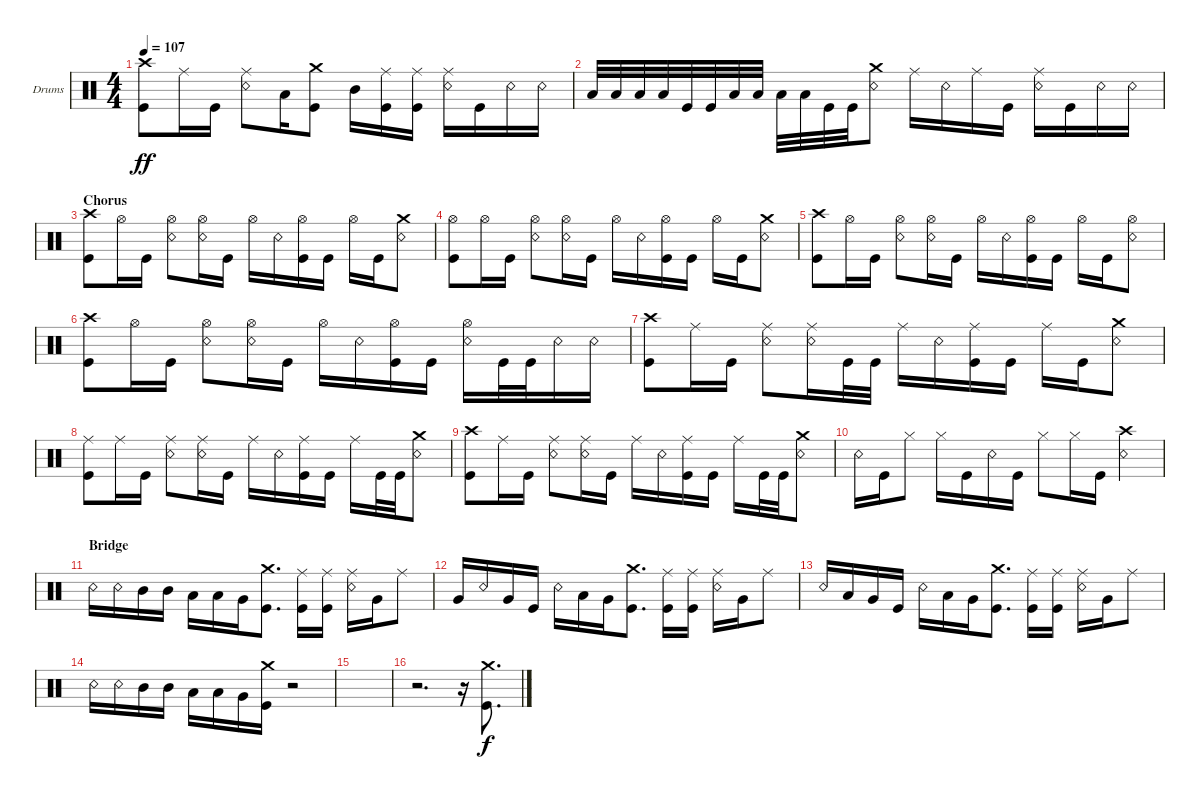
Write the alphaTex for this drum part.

\defaultSystemsLayout 4
\bracketExtendMode groupsimilarinstruments
\firstSystemTrackNameOrientation horizontal
\otherSystemsTrackNameOrientation horizontal
\track ("Danny Carey - Drums" "Drums") {instrument percussion}
\staff {score}
\articulation defaults
\ts (4 4)
\tempo 107
\clef neutral
\ks c
("Kick (hit)" "Crash high (hit)").8{dy ff} "Ride (middle)".16 "Kick (hit)".16 ("Snare (rim shot)" "Ride (middle)").8 "Low Tom (hit)".16 ("Kick (hit)" "Crash medium (hit)").8 "Mid Tom (hit)".16 ("Kick (hit)" "Ride (middle)").16 ("Ride (middle)" "Kick (hit)").16 ("Ride (middle)" "Snare (rim shot)").16 "Kick (hit)".16 "Snare (rim shot)".16 "Snare (rim shot)".16 |
"Low Tom (hit)".32 "Low Tom (hit)".32 "Low Tom (hit)".32 "Low Tom (hit)".32 "Kick (hit)".32 "Kick (hit)".32 "Low Tom (hit)".32 "Low Tom (hit)".32 "Low Tom (hit)".32 "Low Tom (hit)".32 "Kick (hit)".32 "Kick (hit)".32 ("Snare (rim shot)" "Crash medium (hit)").8 "Ride (middle)".16 "Snare (rim shot)".16 "Ride (middle)".16 "Kick (hit)".16 ("Snare (rim shot)" "Ride (middle)").16 "Kick (hit)".16 "Snare (rim shot)".16 "Snare (rim shot)".16 |
\section ("" "Chorus")
("Kick (hit)" "Crash high (hit)").8 "Hi-Hat (open)".16 "Kick (hit)".16 ("Hi-Hat (open)" "Snare (rim shot)").8 ("Snare (rim shot)" "Hi-Hat (open)").16 "Kick (hit)".16 "Hi-Hat (open)".16 "Snare (rim shot)".16 ("Hi-Hat (open)" "Kick (hit)").16 "Kick (hit)".16 "Hi-Hat (open)".16 "Kick (hit)".16 ("Snare (rim shot)" "Crash medium (hit)").8 |
("Kick (hit)" "Hi-Hat (open)").8 "Hi-Hat (open)".16 "Kick (hit)".16 ("Hi-Hat (open)" "Snare (rim shot)").8 ("Snare (rim shot)" "Hi-Hat (open)").16 "Kick (hit)".16 "Hi-Hat (open)".16 "Snare (rim shot)".16 ("Hi-Hat (open)" "Kick (hit)").16 "Kick (hit)".16 "Hi-Hat (open)".16 "Kick (hit)".16 ("Snare (rim shot)" "Crash medium (hit)").8 |
("Kick (hit)" "Crash high (hit)").8 "Hi-Hat (open)".16 "Kick (hit)".16 ("Hi-Hat (open)" "Snare (rim shot)").8 ("Snare (rim shot)" "Hi-Hat (open)").16 "Kick (hit)".16 "Hi-Hat (open)".16 "Snare (rim shot)".16 ("Hi-Hat (open)" "Kick (hit)").16 "Kick (hit)".16 "Hi-Hat (open)".16 "Kick (hit)".16 ("Snare (rim shot)" "Hi-Hat (open)").8 |
("Kick (hit)" "Crash high (hit)").8 "Hi-Hat (open)".16 "Kick (hit)".16 ("Hi-Hat (open)" "Snare (rim shot)").8 ("Snare (rim shot)" "Hi-Hat (open)").16 "Kick (hit)".16 "Hi-Hat (open)".16 "Snare (rim shot)".16 ("Hi-Hat (open)" "Kick (hit)").16 "Kick (hit)".16 ("Snare (rim shot)" "Hi-Hat (open)").16 "Kick (hit)".32 "Kick (hit)".32 "Snare (rim shot)".16 "Snare (rim shot)".16 |
("Kick (hit)" "Crash high (hit)").8 "Ride (middle)".16 "Kick (hit)".16 ("Snare (rim shot)" "Ride (middle)").8 ("Snare (rim shot)" "Ride (middle)").16 "Kick (hit)".32 "Kick (hit)".32 "Ride (middle)".16 "Snare (rim shot)".16 ("Kick (hit)" "Ride (middle)").16 "Kick (hit)".16 "Ride (middle)".16 "Kick (hit)".16 ("Snare (rim shot)" "Crash medium (hit)").8 |
("Kick (hit)" "Ride (middle)").8 "Ride (middle)".16 "Kick (hit)".16 ("Snare (rim shot)" "Ride (middle)").8 ("Snare (rim shot)" "Ride (middle)").16 "Kick (hit)".16 "Ride (middle)".16 "Snare (rim shot)".16 ("Kick (hit)" "Ride (middle)").16 "Kick (hit)".16 "Ride (middle)".16 "Kick (hit)".32 "Kick (hit)".32 ("Snare (rim shot)" "Crash medium (hit)").8 |
("Kick (hit)" "Crash high (hit)").8 "Ride (middle)".16 "Kick (hit)".16 ("Snare (rim shot)" "Ride (middle)").8 ("Snare (rim shot)" "Ride (middle)").16 "Kick (hit)".16 "Ride (middle)".16 "Snare (rim shot)".16 ("Kick (hit)" "Ride (middle)").16 "Kick (hit)".16 "Ride (middle)".16 "Kick (hit)".32 "Kick (hit)".32 ("Snare (rim shot)" "Crash medium (hit)").8 |
"Snare (rim shot)".16 "Kick (hit)".16 "Hi-Hat (closed)".8 "Hi-Hat (closed)".16 "Kick (hit)".16 "Snare (rim shot)".16 "Kick (hit)".16 "Hi-Hat (closed)".8 "Hi-Hat (closed)".16 "Kick (hit)".16 ("Snare (rim shot)" "Crash high (hit)").4 |
\section ("" "Bridge")
"Snare (rim shot)".16 "Snare (rim shot)".16 "Mid Tom (hit)".16 "Mid Tom (hit)".16 "Low Tom (hit)".16 "Low Tom (hit)".16 "Very Low Tom (hit)".16 ("Kick (hit)" "Crash medium (hit)").8{d} ("Ride (middle)" "Kick (hit)").16 ("Ride (middle)" "Kick (hit)").16 ("Ride (middle)" "Snare (rim shot)").16 "Very Low Tom (hit)".16 "Ride (middle)".8 |
"Very Low Tom (hit)".16 "Snare (rim shot)".16 "Very Low Tom (hit)".16 "Kick (hit)".16 "Snare (rim shot)".16 "Low Tom (hit)".16 "Very Low Tom (hit)".16 ("Kick (hit)" "Crash medium (hit)").8{d} ("Ride (middle)" "Kick (hit)").16 ("Ride (middle)" "Kick (hit)").16 ("Ride (middle)" "Snare (rim shot)").16 "Very Low Tom (hit)".16 "Ride (middle)".8 |
"Snare (rim shot)".16 "Low Tom (hit)".16 "Very Low Tom (hit)".16 "Kick (hit)".16 "Snare (rim shot)".16 "Low Tom (hit)".16 "Very Low Tom (hit)".16 ("Kick (hit)" "Crash medium (hit)").8{d} ("Ride (middle)" "Kick (hit)").16 ("Ride (middle)" "Kick (hit)").16 ("Ride (middle)" "Snare (rim shot)").16 "Very Low Tom (hit)".16 "Ride (middle)".8 |
"Snare (rim shot)".16 "Snare (rim shot)".16 "Mid Tom (hit)".16 "Mid Tom (hit)".16 "Low Tom (hit)".16 "Low Tom (hit)".16 "Very Low Tom (hit)".16 ("Kick (hit)" "Crash medium (hit)").16 r.2 |
|
r.2{d} r.16 ("Kick (hit)" "Crash medium (hit)").8{d dy f}
